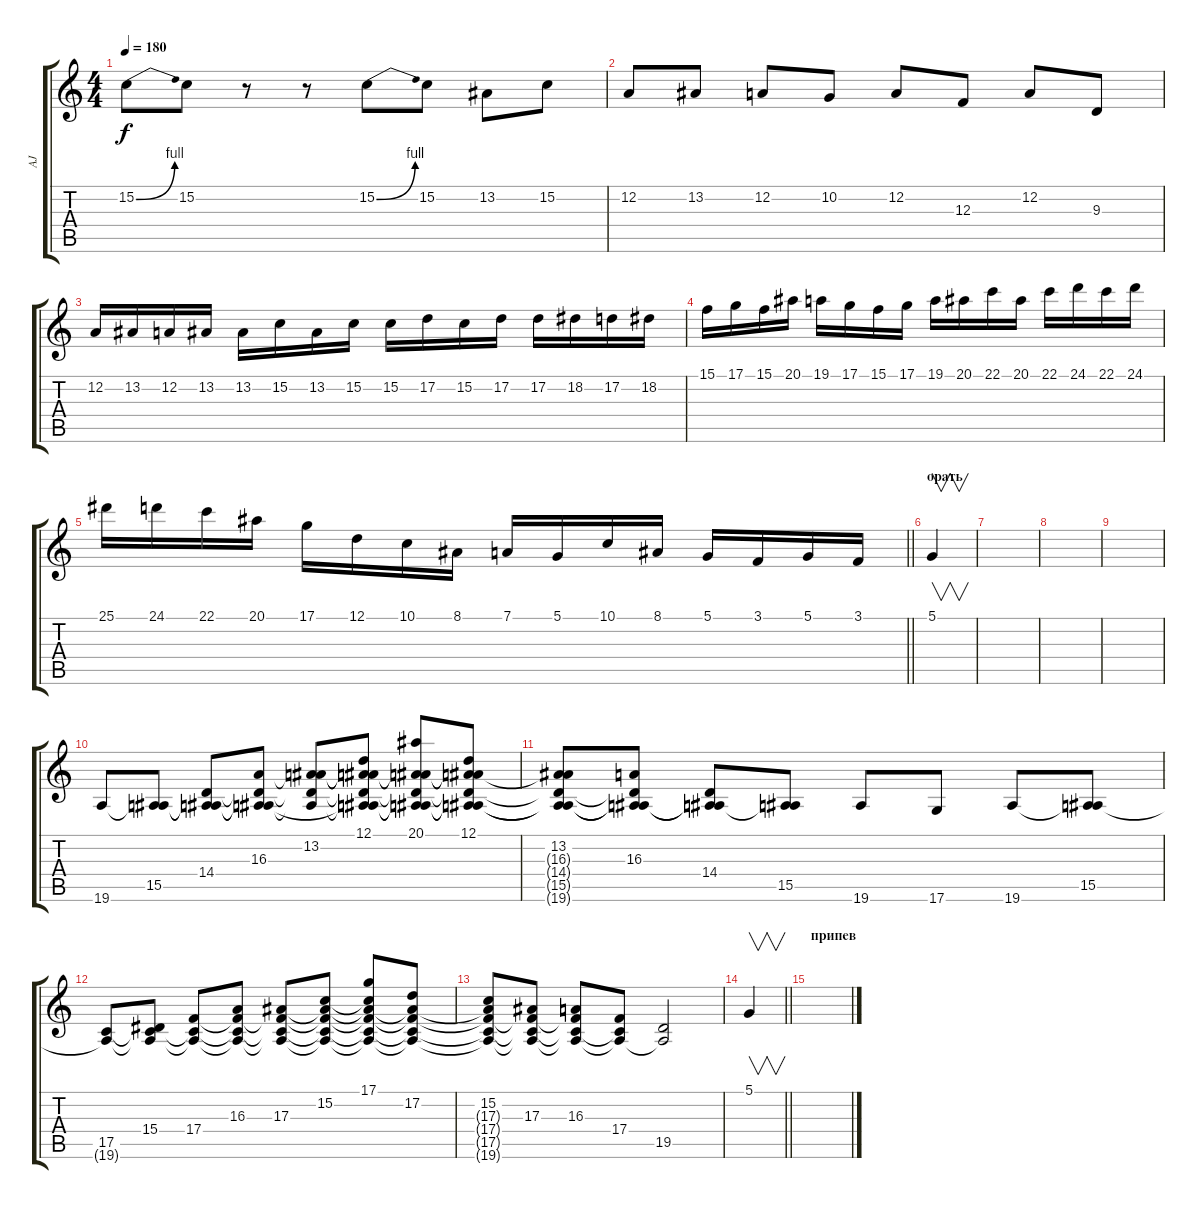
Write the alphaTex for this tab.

\track ("AJ" "AJ") {instrument lead2sawtooth}
\staff {score tabs}
\tuning (D4 A3 F3 C3 G2 D2) {hide}
\ts (4 4)
\tempo 180
\clef g2
\ks c
15.2{be (bend 0 0 60 4)}.8{dy f} 15.2.8 r.8 r.8 15.2{be (bend 0 0 60 4)}.8 15.2.8 13.2.8 15.2.8 |
12.2.8 13.2.8 12.2.8 10.2.8 12.2.8 12.3.8 12.2.8 9.3.8 |
12.2.16 13.2.16 12.2.16 13.2.16 13.2.16 15.2.16 13.2.16 15.2.16 15.2.16 17.2.16 15.2.16 17.2.16 17.2.16 18.2.16 17.2.16 18.2.16 |
15.1.16 17.1.16 15.1.16 20.1.16 19.1.16 17.1.16 15.1.16 17.1.16 19.1.16 20.1.16 22.1.16 20.1.16 22.1.16 24.1.16 22.1.16 24.1.16 |
\barLineRight lightlight
25.1.16 24.1.16 22.1.16 20.1.16 17.1.16 12.1.16 10.1.16 8.1.16 7.1.16 5.1.16 10.1.16 8.1.16 5.1.16 3.1.16 5.1.16 3.1.16 |
\section ("" "орать")
5.1.4{v} |
|
|
|
19.6.8{instrument electricpiano1} (15.5 19.6{t}).8 (14.4 15.5{t} 19.6{t}).8 (16.3 14.4{t} 15.5{t} 19.6{t}).8 (13.2 16.3{t} 14.4{t} 19.6{t}).8 (12.1 13.2{t} 16.3{t} 14.4{t} 15.5{t} 19.6{t}).8 (20.1 13.2{t} 16.3{t} 14.4{t} 15.5{t} 19.6{t}).8 (12.1 13.2{t} 16.3{t} 14.4{t} 15.5{t} 19.6{t}).8 |
(13.2 16.3{t} 14.4{t} 15.5{t} 19.6{t}).8 (16.3 14.4{t} 15.5{t} 19.6{t}).8 (14.4 15.5{t} 19.6{t}).8 (15.5 19.6{t}).8 19.6.8 17.6.8 19.6.8 (15.5 19.6{t}).8 |
(17.5 19.6{t}).8 (15.4 17.5{t} 19.6{t}).8 (17.4 17.5{t} 19.6{t}).8 (16.3 17.4{t} 17.5{t} 19.6{t}).8 (17.3 17.4{t} 17.5{t} 19.6{t}).8 (15.2 17.3{t} 17.4{t} 17.5{t} 19.6{t}).8 (17.1 15.2{t} 17.3{t} 17.4{t} 17.5{t} 19.6{t}).8 (17.2 17.3{t} 17.4{t} 17.5{t} 19.6{t}).8 |
(15.2 17.3{t} 17.4{t} 17.5{t} 19.6{t}).8 (17.3 17.4{t} 17.5{t} 19.6{t}).8 (16.3 17.4{t} 17.5{t} 19.6{t}).8 (17.4 17.5{t} 19.6{t}).8 (19.5 19.6{t}).2 |
\barLineRight lightlight
5.1.4{v} |
\section ("" "припев")
